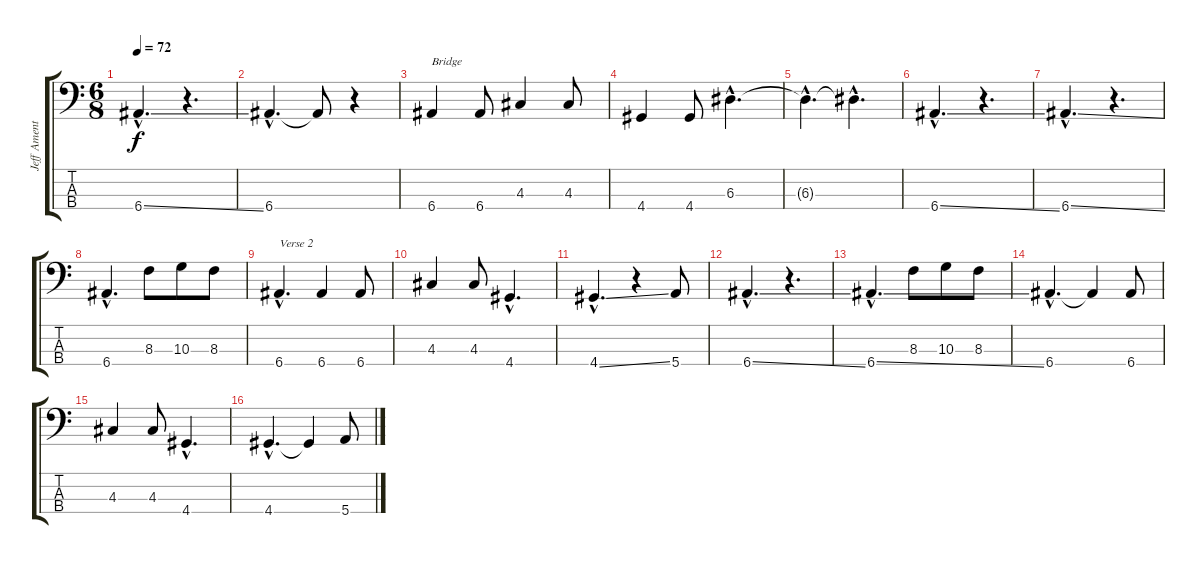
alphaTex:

\track ("Jeff Ament" "Jeff Ament") {instrument electricbassfinger}
\staff {score tabs}
\tuning (G2 D2 A1 E1) {hide}
\ts (6 8)
\tempo 72
\clef f4
\ks c
6.4{ss hac}.4{d dy f} r.4{d} |
6.4{hac}.4{d} 6.4{t}.8 r.4 |
6.4.4{txt "Bridge"} 6.4.8 4.3.4 4.3.8 |
4.4.4 4.4.8 6.3{hac}.4{d} |
6.3{hac t}.4{d} 6.3{hac t}.4{d} |
6.4{ss hac}.4{d} r.4{d} |
6.4{ss hac}.4{d} r.4{d} |
6.4{hac}.4{d} 8.3.8 10.3.8 8.3.8 |
6.4{hac}.4{d txt "Verse 2"} 6.4.4 6.4.8 |
4.3.4 4.3.8 4.4{hac}.4{d} |
4.4{ss hac}.4{d} r.4 5.4.8 |
6.4{ss hac}.4{d} r.4{d} |
6.4{ss hac}.4{d} 8.3.8 10.3.8 8.3.8 |
6.4{hac}.4{d} 6.4{t}.4 6.4.8 |
4.3.4 4.3.8 4.4{hac}.4{d} |
4.4{hac}.4{d} 4.4{t}.4 5.4.8
